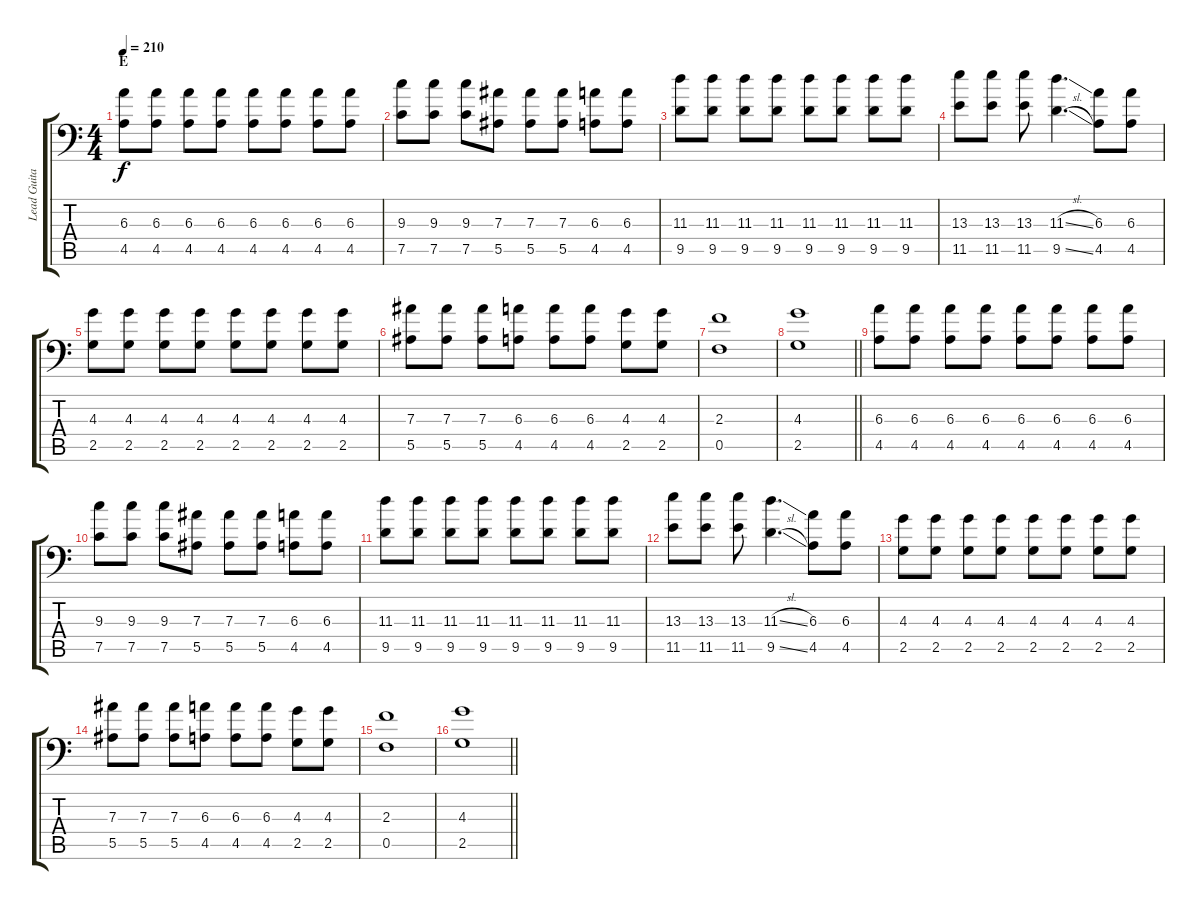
\track ("Lead Guitar: Michael Bujaki" "Lead Guita") {instrument overdrivenguitar}
\staff {score tabs}
\tuning (C4 G3 Eb3 Bb2 F2 Bb1) {hide}
\ts (4 4)
\section ("" "E")
\tempo 210
\clef f4
\ks c
(6.3 4.5).8{dy f} (6.3 4.5).8 (6.3 4.5).8 (6.3 4.5).8 (6.3 4.5).8 (6.3 4.5).8 (6.3 4.5).8 (6.3 4.5).8 |
(9.3 7.5).8 (9.3 7.5).8 (9.3 7.5).8 (7.3 5.5).8 (7.3 5.5).8 (7.3 5.5).8 (6.3 4.5).8 (6.3 4.5).8 |
(11.3 9.5).8 (11.3 9.5).8 (11.3 9.5).8 (11.3 9.5).8 (11.3 9.5).8 (11.3 9.5).8 (11.3 9.5).8 (11.3 9.5).8 |
(13.3 11.5).8 (13.3 11.5).8 (13.3 11.5).8 (11.3{sl} 9.5{sl}).4{d} (6.3 4.5).8 (6.3 4.5).8 |
(4.3 2.5).8 (4.3 2.5).8 (4.3 2.5).8 (4.3 2.5).8 (4.3 2.5).8 (4.3 2.5).8 (4.3 2.5).8 (4.3 2.5).8 |
(7.3 5.5).8 (7.3 5.5).8 (7.3 5.5).8 (6.3 4.5).8 (6.3 4.5).8 (6.3 4.5).8 (4.3 2.5).8 (4.3 2.5).8 |
(2.3 0.5).1 |
\barLineRight lightlight
(4.3 2.5).1 |
(6.3 4.5).8 (6.3 4.5).8 (6.3 4.5).8 (6.3 4.5).8 (6.3 4.5).8 (6.3 4.5).8 (6.3 4.5).8 (6.3 4.5).8 |
(9.3 7.5).8 (9.3 7.5).8 (9.3 7.5).8 (7.3 5.5).8 (7.3 5.5).8 (7.3 5.5).8 (6.3 4.5).8 (6.3 4.5).8 |
(11.3 9.5).8 (11.3 9.5).8 (11.3 9.5).8 (11.3 9.5).8 (11.3 9.5).8 (11.3 9.5).8 (11.3 9.5).8 (11.3 9.5).8 |
(13.3 11.5).8 (13.3 11.5).8 (13.3 11.5).8 (11.3{sl} 9.5{sl}).4{d} (6.3 4.5).8 (6.3 4.5).8 |
(4.3 2.5).8 (4.3 2.5).8 (4.3 2.5).8 (4.3 2.5).8 (4.3 2.5).8 (4.3 2.5).8 (4.3 2.5).8 (4.3 2.5).8 |
(7.3 5.5).8 (7.3 5.5).8 (7.3 5.5).8 (6.3 4.5).8 (6.3 4.5).8 (6.3 4.5).8 (4.3 2.5).8 (4.3 2.5).8 |
(2.3 0.5).1 |
\barLineRight lightlight
(4.3 2.5).1
